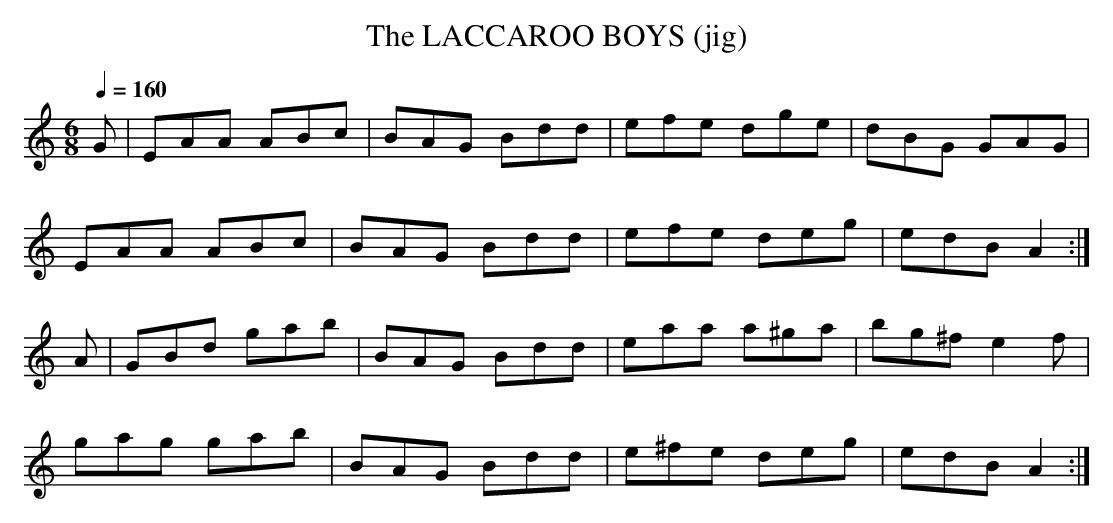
X:1
T:LACCAROO BOYS (jig), The
Q:1/4=160
M:6/8
L:1/8
K:Am
G|EAA ABc|BAG Bdd|efe dge|dBG GAG|
EAA ABc|BAG Bdd|efe deg|edB A2 :|
A|GBd gab|BAG Bdd|eaa a^ga|bg^f e2f|
gag gab|BAG Bdd|e^fe deg|edB A2 :|
